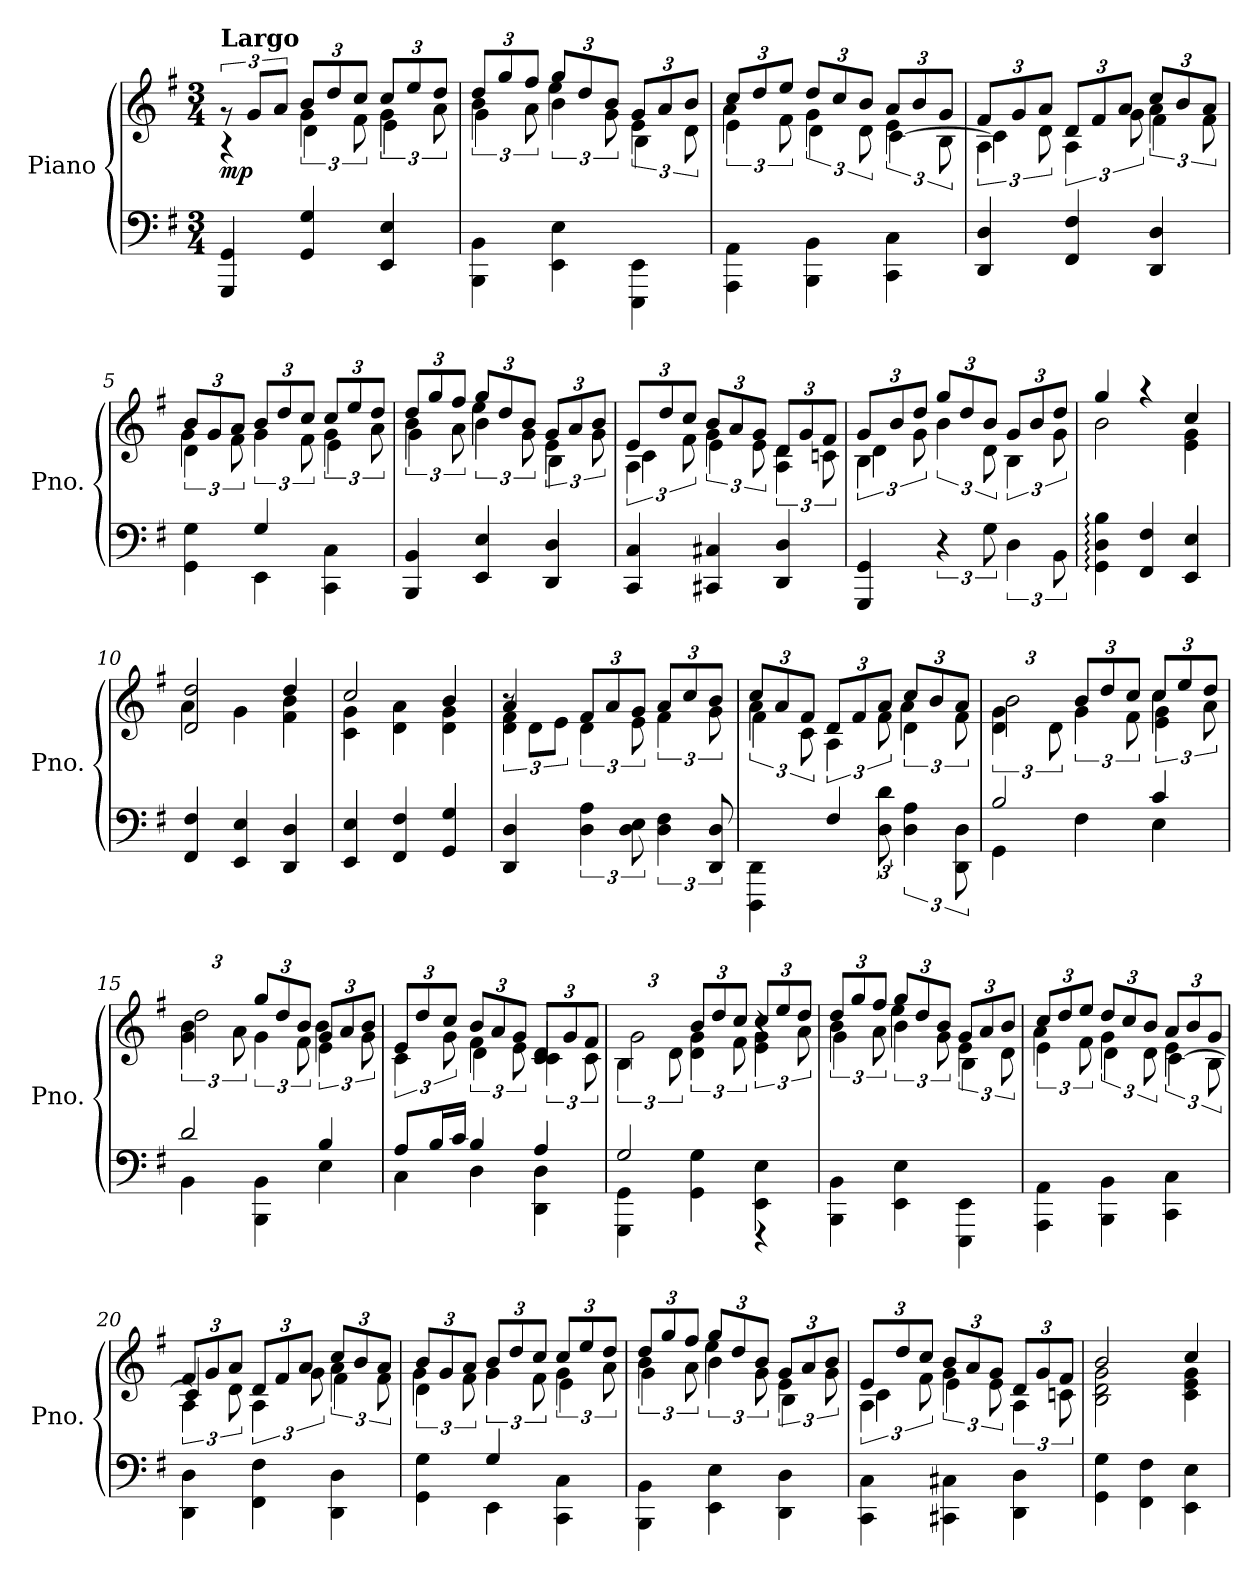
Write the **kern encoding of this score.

**kern	**kern	**dynam
*part1	*part1	*part1
*staff2	*staff1	*staff1/2
*I"Piano	*	*
*I'Pno.	*	*
*clefF4	*clefG2	*
*k[f#]	*k[f#]	*
*M3/4	*M3/4	*
*MM48	*MM48	*
=1	=1	=1
*	*^	*
*	*	*^	*
!	!LO:TX:a:B:t=Largo	!	!	!
!	!	!	!	!LO:DY:b
4GGG/ 4GG/	12rg	4r	4ryy	mp
.	12g/L	.	.	.
.	12a/J	.	.	.
*	*Xbrackettup	*brackettup	*	*
4GG/ 4G/	12b/L	6g\	4d\	.
.	12dd/	.	.	.
.	12cc/J	12f#\	.	.
*	*Xbrackettup	*brackettup	*	*
4EE/ 4E/	12cc/L	6g\	4e\	.
.	12ee/	.	.	.
.	12dd/J	12a\	.	.
=2	=2	=2	=2	=2
*	*Xbrackettup	*brackettup	*	*
4BBB\ 4BB\	12dd/L	6b\	4g\	.
.	12gg/	.	.	.
.	12ff#/J	12a\	.	.
*	*Xbrackettup	*brackettup	*	*
4EE\ 4E\	12gg/L	6b\	4ee\	.
.	12dd/	.	.	.
.	12b/J	12g\	.	.
*	*Xbrackettup	*brackettup	*	*
4EEE\ 4EE\	12g/L	6e\	4B\	.
.	12a/	.	.	.
.	12b/J	12d\	.	.
=3	=3	=3	=3	=3
*	*Xbrackettup	*brackettup	*	*
4AAA\ 4AA\	12cc/L	6e\	4a\	.
.	12dd/	.	.	.
.	12ee/J	12f#\	.	.
*	*Xbrackettup	*brackettup	*	*
4BBB\ 4BB\	12dd/L	6g\	4d\	.
.	12cc/	.	.	.
.	12b/J	12d\	.	.
*	*Xbrackettup	*brackettup	*	*
4CC\ 4C\	12a/L	6e\	[4c\	.
.	12b/	.	.	.
.	12g/J	12B\	.	.
=4	=4	=4	=4	=4
*	*Xbrackettup	*brackettup	*	*
4DD/ 4D/	12f#/L	6A\	4c\]	.
.	12g/	.	.	.
.	12a/J	12d\	.	.
*	*Xbrackettup	*brackettup	*	*
4FF#/ 4F#/	12d/L	6A\	4A\yy	.
.	12f#/	.	.	.
.	12a/J	12g\	.	.
*	*Xbrackettup	*brackettup	*	*
4DD/ 4D/	12cc/L	6a\	4f#\	.
.	12b/	.	.	.
.	12a/J	12f#\	.	.
!!LO:LB:g=z	!!	!!
=5	=5	=5	=5	=5
*^	*	*	*	*
*	*	*Xbrackettup	*brackettup	*	*
4ryy	4GG\ 4G\	12b/L	6d\	4g\	.
.	.	12g/	.	.	.
.	.	12a/J	12f#\	.	.
*	*	*Xbrackettup	*brackettup	*	*
4G/	4EE:\	12b/L	6g\	4ryy	.
.	.	12dd/	.	.	.
.	.	12cc/J	12f#\	.	.
*	*	*Xbrackettup	*brackettup	*	*
4ryy	4CC\ 4C\	12cc/L	6g\	4e\	.
.	.	12ee/	.	.	.
.	.	12dd/J	12a\	.	.
*v	*v	*	*	*	*
=6	=6	=6	=6	=6
*	*Xbrackettup	*brackettup	*	*
4BBB/ 4BB/	12dd/L	6b\	4g\	.
.	12gg/	.	.	.
.	12ff#/J	12a\	.	.
*	*Xbrackettup	*brackettup	*	*
4EE/ 4E/	12gg/L	6b\	4ee\	.
.	12dd/	.	.	.
.	12b/J	12g\	.	.
*	*Xbrackettup	*brackettup	*	*
4DD/ 4D/	12g/L	6e\	4B\	.
.	12a/	.	.	.
.	12b/J	12g\	.	.
=7	=7	=7	=7	=7
*	*Xbrackettup	*brackettup	*	*
4CC/ 4C/	12e/L	6A\	4c\	.
.	12dd/	.	.	.
.	12cc/J	12f#\	.	.
*	*Xbrackettup	*brackettup	*	*
4CC#X/ 4C#X/	12b/L	6g\	4e\	.
.	12a/	.	.	.
.	12g/J	12e\	.	.
*	*Xbrackettup	*brackettup	*	*
4DD/ 4D/	12d/L	6A\	4d\	.
.	12g/	.	.	.
.	12f#/J	12cn\	.	.
=8	=8	=8	=8	=8
*	*Xbrackettup	*brackettup	*	*
*	*MM47	*	*	*
4GGG/ 4GG/	12g/L	6B\	4d\	.
.	12b/	.	.	.
.	12dd/J	12g\	.	.
*	*Xbrackettup	*brackettup	*	*
6r	12gg/L	6b\	2ryy	.
.	12dd/	.	.	.
12G\	12b/J	12d\	.	.
*	*Xbrackettup	*brackettup	*	*
6D\	12g/L	6B\	.	.
.	12b/	.	.	.
12BB\	12dd/J	12g\	.	.
*	*v	*v	*v	*
!!LO:LB:g=z
=9	=9	=9
*	*MM48	*
*	*^	*
4GG\: 4D\: 4B\:	4gg/	2b\	.
4FF#/ 4F#/	4r	.	.
4EE/ 4E/	4cc/	4e\ 4g\	.
=10	=10	=10	=10
4FF#/ 4F#/	2d/ 2dd/	4a\	.
4EE/ 4E/	.	4g\	.
4DD/ 4D/	4dd/	4f#\ 4b\	.
=11	=11	=11	=11
4EE/ 4E/	2cc/	4c\ 4g\	.
4FF#/ 4F#/	.	4d\ 4a\	.
4GG/ 4G/	4b/	4d\ 4g\	.
=12	=12	=12	=12
*	*	*^	*
4DD/ 4D/	12r	4a/	4d\ 4f#\	.
.	12d\L	.	.	.
.	12e\J	.	.	.
*	*Xbrackettup	*brackettup	*	*
6D\ 6A\	12f#/L	6d\	4ryy	.
.	12a/	.	.	.
12D\ 12E\	12g/J	12e\	.	.
*	*Xbrackettup	*brackettup	*	*
6D\ 6F#\	12a/L	6f#\	4ryy	.
.	12cc/	.	.	.
12DD/ 12D/	12b/J	12g\	.	.
!!LO:LB:g=z	!!	!!
=13	=13	=13	=13	=13
*^	*	*	*	*
*	*	*Xbrackettup	*brackettup	*	*
4ryy	4DDD\ 4DD\	12cc/L	6a\	4f#\	.
.	.	12a/	.	.	.
.	.	12f#/J	12c\	.	.
*	*	*Xbrackettup	*brackettup	*	*
4F#/	6ryy	12d/L	6A\	4ryy	.
.	.	12f#/	.	.	.
.	12D\ 12d\	12a/J	12f#\	.	.
*	*	*Xbrackettup	*brackettup	*	*
4ryy	6D\ 6A\	12cc/L	6d\	4a\	.
.	.	12b/	.	.	.
.	12DD\ 12D\	12a/J	12f#\	.	.
=14	=14	=14	=14	=14	=14
*	*	*Xbrackettup	*	*brackettup	*
4GG:\	2B/	12b/Lyy	2b\	6d\ 6g\	.
.	.	12g/	.	.	.
.	.	12a/J	.	12d\	.
*	*	*Xbrackettup	*	*brackettup	*
4F#\	.	12b/L	.	6g\	.
.	.	12dd/	.	.	.
.	.	12cc/J	.	12f#\	.
*	*	*Xbrackettup	*	*brackettup	*
4E\	4c/	12cc/L	4cc\	6e\ 6g\	.
.	.	12ee/	.	.	.
.	.	12dd/J	.	12a\	.
=15	=15	=15	=15	=15	=15
*	*	*Xbrackettup	*	*brackettup	*
4BB:\	2d/	12dd/Lyy	2dd\	6g\ 6b\	.
.	.	12gg/	.	.	.
.	.	12ff#/J	.	12a\	.
*	*	*Xbrackettup	*	*brackettup	*
4BBB\ 4BB\	.	12gg/L	.	6g\	.
.	.	12dd/	.	.	.
.	.	12b/J	.	12f#\	.
*	*	*Xbrackettup	*	*brackettup	*
4E\	4B/	12g/L	4b\	6e\	.
.	.	12a/	.	.	.
.	.	12b/J	.	12g\	.
=16	=16	=16	=16	=16	=16
*	*	*Xbrackettup	*brackettup	*	*
4C\	8A/L	12e/L	6c\	4c\yy	.
.	.	12dd/	.	.	.
.	16B/L	.	.	.	.
.	.	12cc/J	12g\	.	.
.	16c/JJ	.	.	.	.
*	*	*Xbrackettup	*brackettup	*	*
4D\	4B/	12b/L	6f#\	4d\	.
.	.	12a/	.	.	.
.	.	12g/J	12e\	.	.
*	*	*Xbrackettup	*brackettup	*	*
4DD\ 4D\	4A/	12d/L	6c\	4c/	.
.	.	12g/	.	.	.
.	.	12f#/J	12c\	.	.
!!LO:LB:g=z	!!	!!
=17	=17	=17	=17	=17	=17
*	*	*Xbrackettup	*	*brackettup	*
4GGG\ 4GG\	2G/	12g/Lyy	2g\	6B\	.
.	.	12b/	.	.	.
.	.	12a/J	.	12d\	.
*	*	*Xbrackettup	*	*brackettup	*
4GG\ 4G\	.	12b/L	.	6d\ 6g\	.
.	.	12dd/	.	.	.
.	.	12cc/J	.	12f#\	.
*	*	*Xbrackettup	*	*brackettup	*
4EE\ 4E\	4r	12cc/L	4r	6e\ 6g\	.
.	.	12ee/	.	.	.
.	.	12dd/J	.	12a\	.
*v	*v	*	*	*	*
=18	=18	=18	=18	=18
*	*Xbrackettup	*brackettup	*	*
4BBB\ 4BB\	12dd/L	6b\	4g\	.
.	12gg/	.	.	.
.	12ff#/J	12a\	.	.
*	*Xbrackettup	*brackettup	*	*
4EE\ 4E\	12gg/L	6b\	4ee\	.
.	12dd/	.	.	.
.	12b/J	12g\	.	.
*	*Xbrackettup	*brackettup	*	*
4EEE\ 4EE\	12g/L	6e\	4B\	.
.	12a/	.	.	.
.	12b/J	12d\	.	.
=19	=19	=19	=19	=19
*	*Xbrackettup	*brackettup	*	*
4AAA\ 4AA\	12cc/L	6e\	4a\	.
.	12dd/	.	.	.
.	12ee/J	12f#\	.	.
*	*Xbrackettup	*brackettup	*	*
4BBB\ 4BB\	12dd/L	6g\	4d\	.
.	12cc/	.	.	.
.	12b/J	12d\	.	.
*	*Xbrackettup	*brackettup	*	*
4CC\ 4C\	12a/L	6e\	[4c\	.
.	12b/	.	.	.
.	12g/J	12B\	.	.
=20	=20	=20	=20	=20
*	*Xbrackettup	*brackettup	*	*
4DD\ 4D\	12f#/L	6A\	4c/]	.
.	12g/	.	.	.
.	12a/J	12d\	.	.
*	*Xbrackettup	*brackettup	*	*
4FF#\ 4F#\	12d/L	6A\	4A\yy	.
.	12f#/	.	.	.
.	12a/J	12g\	.	.
*	*Xbrackettup	*brackettup	*	*
4DD\ 4D\	12cc/L	6a\	4f#\	.
.	12b/	.	.	.
.	12a/J	12f#\	.	.
!!LO:PB:g=z	!!	!!
=21	=21	=21	=21	=21
*^	*	*	*	*
*	*	*Xbrackettup	*brackettup	*	*
4ryy	4GG\ 4G\	12b/L	6d\	4g\	.
.	.	12g/	.	.	.
.	.	12a/J	12f#\	.	.
*	*	*Xbrackettup	*brackettup	*	*
4G/	4EE:\	12b/L	6g\	4ryy	.
.	.	12dd/	.	.	.
.	.	12cc/J	12f#\	.	.
*	*	*Xbrackettup	*brackettup	*	*
4ryy	4CC\ 4C\	12cc/L	6g\	4e\	.
.	.	12ee/	.	.	.
.	.	12dd/J	12a\	.	.
*v	*v	*	*	*	*
=22	=22	=22	=22	=22
*	*Xbrackettup	*brackettup	*	*
4BBB\ 4BB\	12dd/L	6b\	4g\	.
.	12gg/	.	.	.
.	12ff#/J	12a\	.	.
*	*Xbrackettup	*brackettup	*	*
4EE\ 4E\	12gg/L	6b\	4ee\	.
.	12dd/	.	.	.
.	12b/J	12g\	.	.
*	*Xbrackettup	*brackettup	*	*
4DD\ 4D\	12g/L	6e\	4B\	.
.	12a/	.	.	.
.	12b/J	12g\	.	.
=23	=23	=23	=23	=23
*	*Xbrackettup	*brackettup	*	*
*	*MM47	*	*	*
4CC\ 4C\	12e/L	6A\	4c\	.
.	12dd/	.	.	.
.	12cc/J	12f#\	.	.
*	*Xbrackettup	*brackettup	*	*
4CC#X\ 4C#X\	12b/L	6g\	4e\	.
.	12a/	.	.	.
.	12g/J	12e\	.	.
*	*Xbrackettup	*brackettup	*	*
4DD\ 4D\	12d/L	6A\	4d/yy	.
.	12g/	.	.	.
.	12f#/J	12cn\	.	.
*	*v	*v	*v	*
=24	=24	=24
*	*MM48	*
*	*^	*
4GG\ 4G\	2b/	2B\ 2d\ 2g\	.
4FF#\ 4F#\	.	.	.
4EE\ 4E\	4cc/	4c\ 4e\ 4g\	.
*	*v	*v	*
=	=	=
*-	*-	*-
